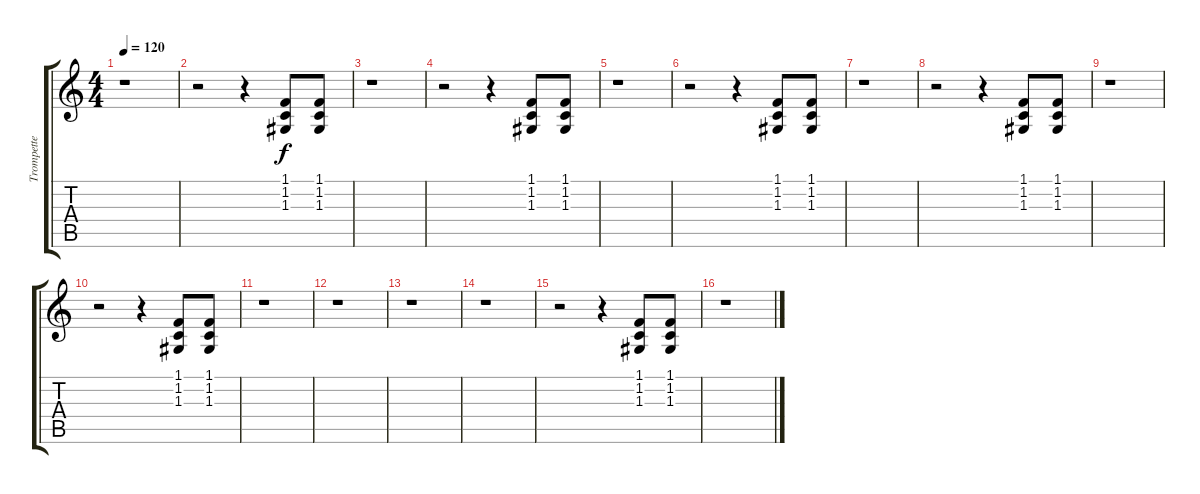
\track ("Trompette" "Trompette") {instrument trumpet}
\staff {score tabs}
\tuning (E4 B3 G3 D3 A2 E2) {hide}
\ts (4 4)
\tempo 120
\clef g2
\ks c
r.1{dy f} |
r.2 r.4 (1.1 1.2 1.3).8 (1.1 1.2 1.3).8 |
r.1 |
r.2 r.4 (1.1 1.2 1.3).8 (1.1 1.2 1.3).8 |
r.1 |
r.2 r.4 (1.1 1.2 1.3).8 (1.1 1.2 1.3).8 |
r.1 |
r.2 r.4 (1.1 1.2 1.3).8 (1.1 1.2 1.3).8 |
r.1 |
r.2 r.4 (1.1 1.2 1.3).8 (1.1 1.2 1.3).8 |
r.1 |
r.1 |
r.1 |
r.1 |
r.2 r.4 (1.1 1.2 1.3).8 (1.1 1.2 1.3).8 |
r.1
